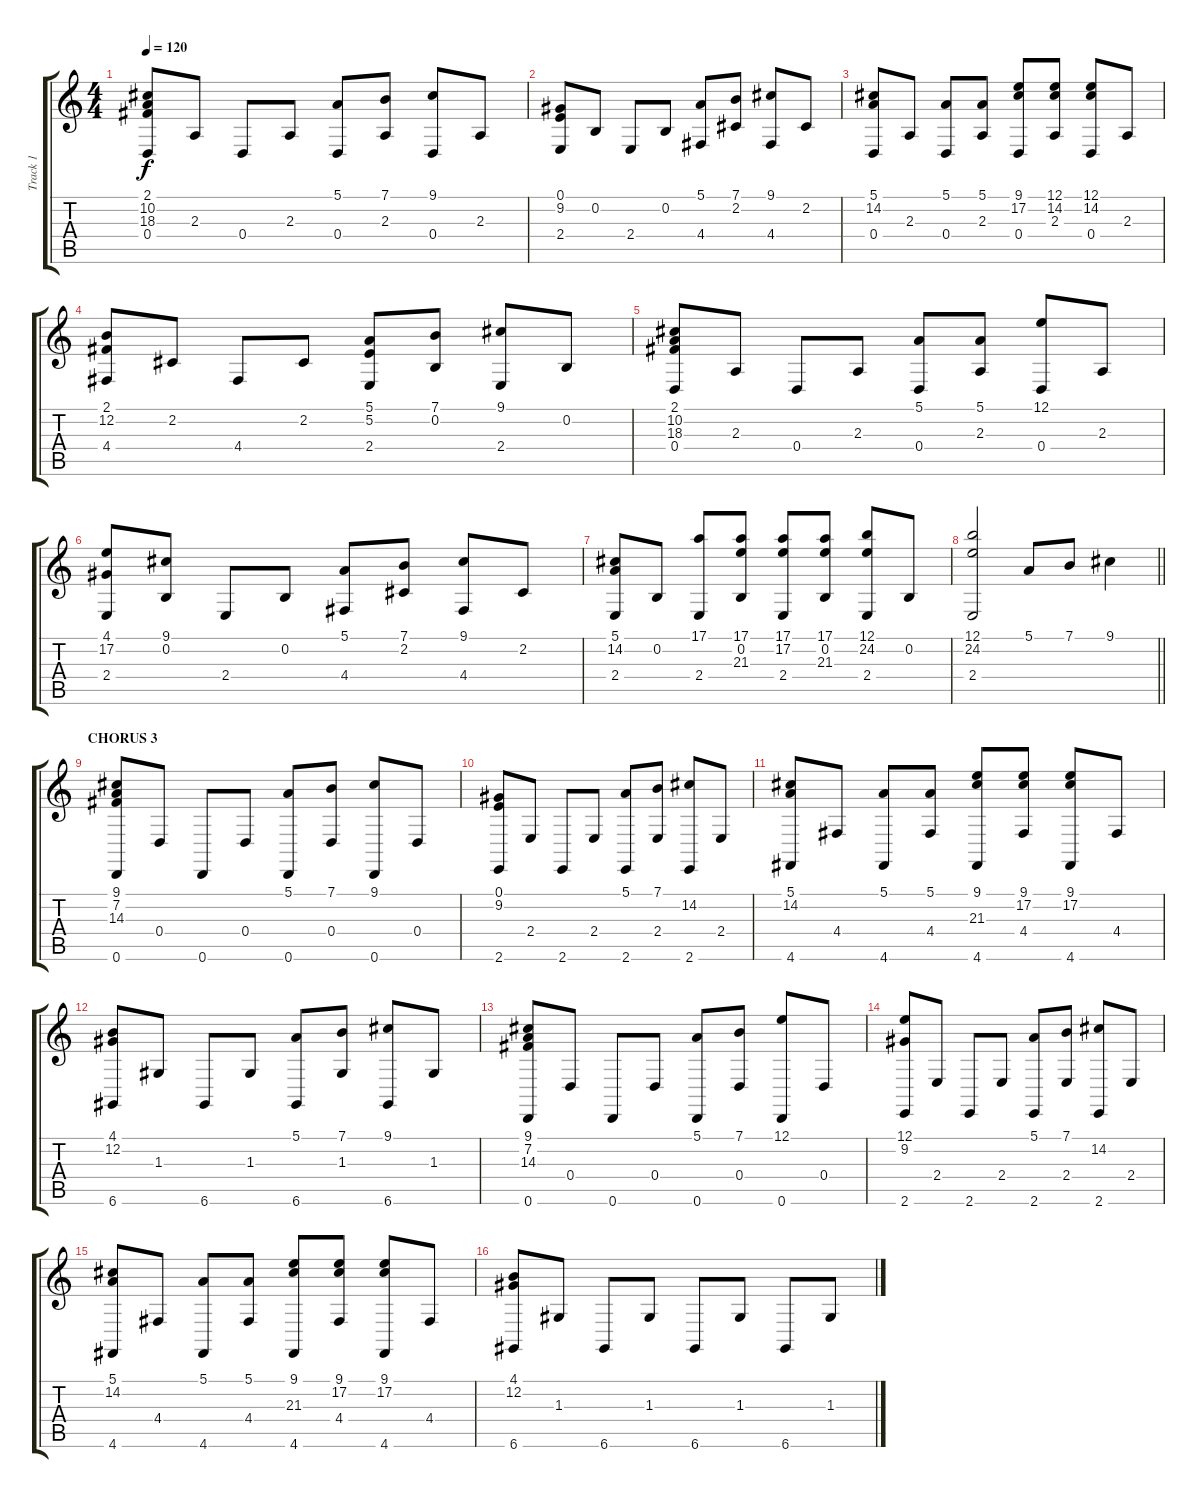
\track ("Track 1" "Track 1") {instrument brightacousticpiano}
\staff {score tabs}
\tuning (E4 B3 G3 D3 A2 D2) {hide}
\ts (4 4)
\tempo 120
\clef g2
\ks c
(2.1 10.2 18.3 0.4).8{dy f} 2.3.8 0.4.8 2.3.8 (5.1 0.4).8 (7.1 2.3).8 (9.1 0.4).8 2.3.8 |
(0.1 9.2 2.4).8 0.2.8 2.4.8 0.2.8 (5.1 4.4).8 (7.1 2.2).8 (9.1 4.4).8 2.2.8 |
(5.1 14.2 0.4).8 2.3.8 (5.1 0.4).8 (5.1 2.3).8 (9.1 17.2 0.4).8 (12.1 14.2 2.3).8 (12.1 14.2 0.4).8 2.3.8 |
(2.1 12.2 4.4).8 2.2.8 4.4.8 2.2.8 (5.1 5.2 2.4).8 (7.1 0.2).8 (9.1 2.4).8 0.2.8 |
(2.1 10.2 18.3 0.4).8 2.3.8 0.4.8 2.3.8 (5.1 0.4).8 (5.1 2.3).8 (12.1 0.4).8 2.3.8 |
(4.1 17.2 2.4).8 (9.1 0.2).8 2.4.8 0.2.8 (5.1 4.4).8 (7.1 2.2).8 (9.1 4.4).8 2.2.8 |
(5.1 14.2 2.4).8 0.2.8 (17.1 2.4).8 (17.1 0.2 21.3).8 (17.1 17.2 2.4).8 (17.1 0.2 21.3).8 (12.1 24.2 2.4).8 0.2.8 |
\barLineRight lightlight
(12.1 24.2 2.4).2 5.1.8 7.1.8 9.1.4 |
\section ("" "CHORUS 3")
(9.1 7.2 14.3 0.6).8 0.4.8 0.6.8 0.4.8 (5.1 0.6).8 (7.1 0.4).8 (9.1 0.6).8 0.4.8 |
(0.1 9.2 2.6).8 2.4.8 2.6.8 2.4.8 (5.1 2.6).8 (7.1 2.4).8 (14.2 2.6).8 2.4.8 |
(5.1 14.2 4.6).8 4.4.8 (5.1 4.6).8 (5.1 4.4).8 (9.1 21.3 4.6).8 (9.1 17.2 4.4).8 (9.1 17.2 4.6).8 4.4.8 |
(4.1 12.2 6.6).8 1.3.8 6.6.8 1.3.8 (5.1 6.6).8 (7.1 1.3).8 (9.1 6.6).8 1.3.8 |
(9.1 7.2 14.3 0.6).8 0.4.8 0.6.8 0.4.8 (5.1 0.6).8 (7.1 0.4).8 (12.1 0.6).8 0.4.8 |
(12.1 9.2 2.6).8 2.4.8 2.6.8 2.4.8 (5.1 2.6).8 (7.1 2.4).8 (14.2 2.6).8 2.4.8 |
(5.1 14.2 4.6).8 4.4.8 (5.1 4.6).8 (5.1 4.4).8 (9.1 21.3 4.6).8 (9.1 17.2 4.4).8 (9.1 17.2 4.6).8 4.4.8 |
(4.1 12.2 6.6).8 1.3.8 6.6.8 1.3.8 6.6.8 1.3.8 6.6.8 1.3.8
